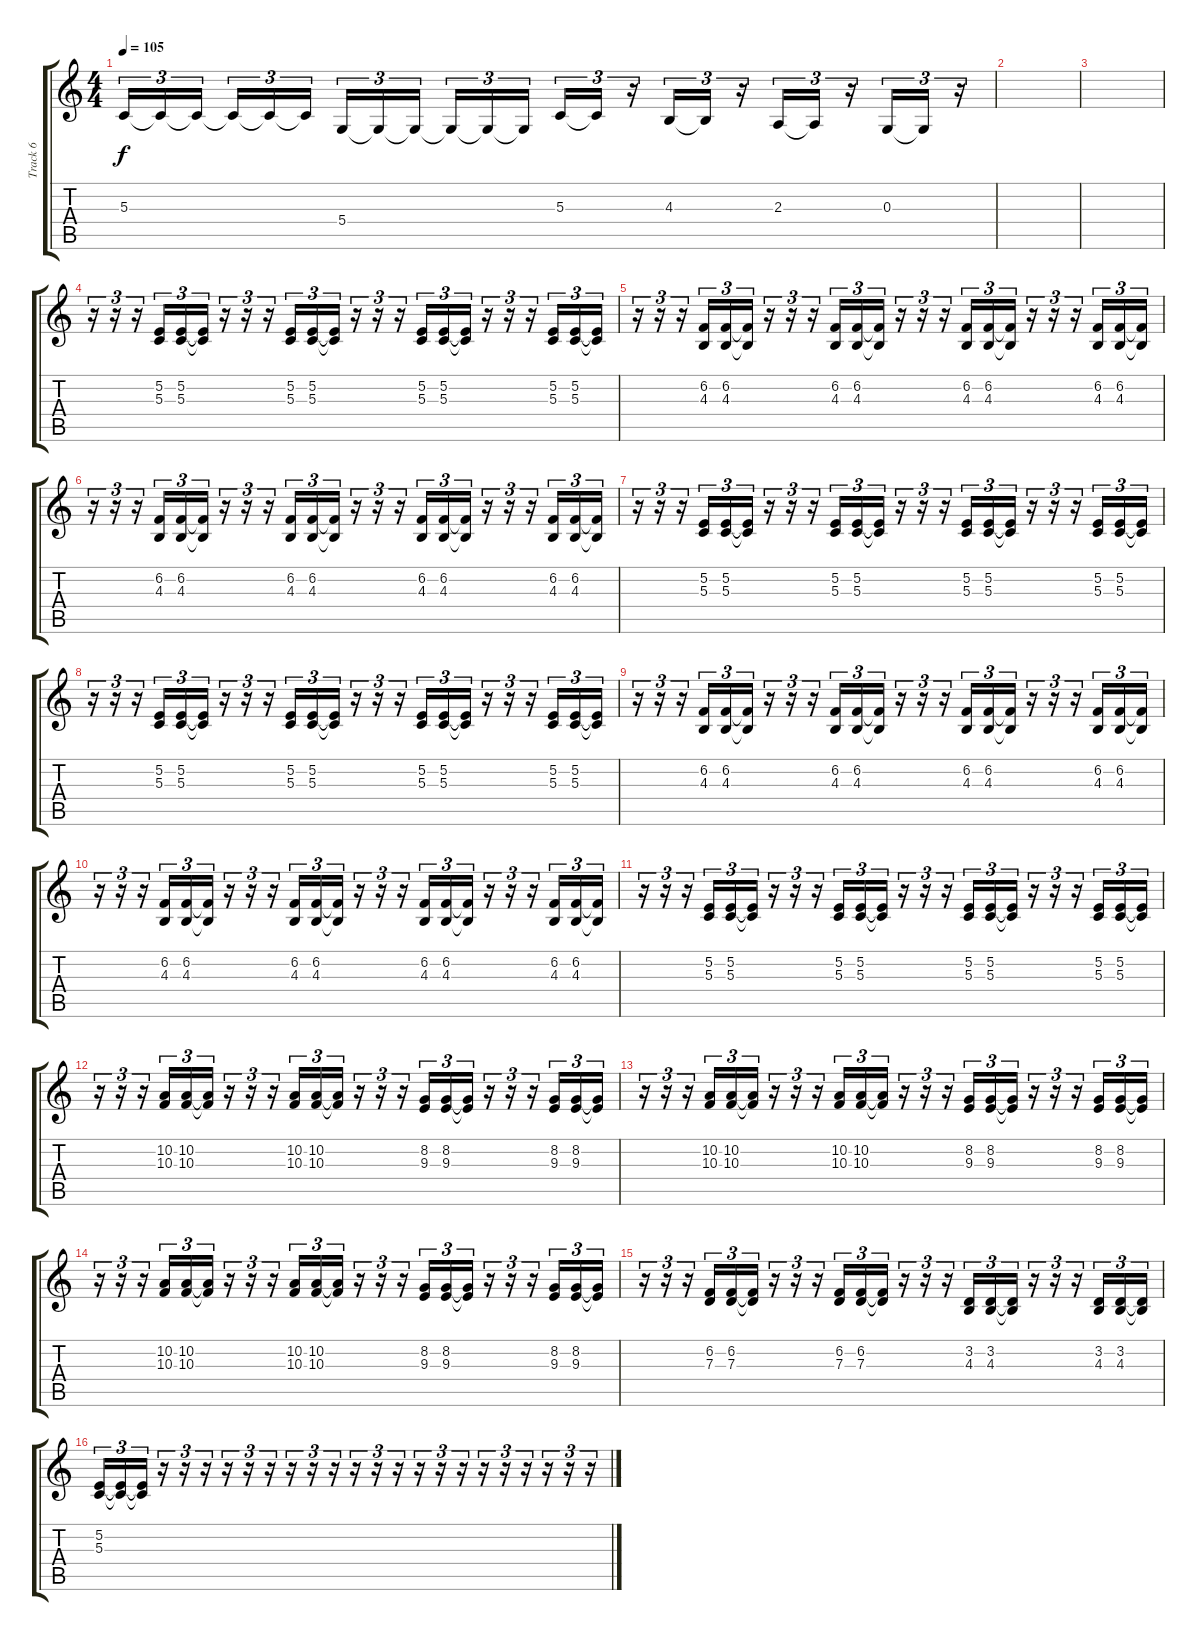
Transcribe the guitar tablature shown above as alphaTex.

\track ("Track 6" "Track 6") {instrument stringensemble1}
\staff {score tabs}
\tuning (E4 B3 G3 D3 A2 E2) {hide}
\ts (4 4)
\tempo 105
\clef g2
\ks c
5.3.16{tu (3 2) dy f} 5.3{t}.16{tu (3 2)} 5.3{t}.16{tu (3 2) beam splitsecondary} 5.3{t}.16{tu (3 2)} 5.3{t}.16{tu (3 2)} 5.3{t}.16{tu (3 2)} 5.4.16{tu (3 2)} 5.4{t}.16{tu (3 2)} 5.4{t}.16{tu (3 2) beam splitsecondary} 5.4{t}.16{tu (3 2)} 5.4{t}.16{tu (3 2)} 5.4{t}.16{tu (3 2)} 5.3.16{tu (3 2)} 5.3{t}.16{tu (3 2)} r.16{tu (3 2)} 4.3.16{tu (3 2)} 4.3{t}.16{tu (3 2)} r.16{tu (3 2)} 2.3.16{tu (3 2)} 2.3{t}.16{tu (3 2)} r.16{tu (3 2)} 0.3.16{tu (3 2)} 0.3{t}.16{tu (3 2)} r.16{tu (3 2)} |
|
|
r.16{tu (3 2)} r.16{tu (3 2)} r.16{tu (3 2)} (5.2 5.3).16{tu (3 2)} (5.2 5.3).16{tu (3 2)} (5.2{t} 5.3{t}).16{tu (3 2)} r.16{tu (3 2)} r.16{tu (3 2)} r.16{tu (3 2)} (5.2 5.3).16{tu (3 2)} (5.2 5.3).16{tu (3 2)} (5.2{t} 5.3{t}).16{tu (3 2)} r.16{tu (3 2)} r.16{tu (3 2)} r.16{tu (3 2)} (5.2 5.3).16{tu (3 2)} (5.2 5.3).16{tu (3 2)} (5.2{t} 5.3{t}).16{tu (3 2)} r.16{tu (3 2)} r.16{tu (3 2)} r.16{tu (3 2)} (5.2 5.3).16{tu (3 2)} (5.2 5.3).16{tu (3 2)} (5.2{t} 5.3{t}).16{tu (3 2)} |
r.16{tu (3 2)} r.16{tu (3 2)} r.16{tu (3 2)} (6.2 4.3).16{tu (3 2)} (6.2 4.3).16{tu (3 2)} (6.2{t} 4.3{t}).16{tu (3 2)} r.16{tu (3 2)} r.16{tu (3 2)} r.16{tu (3 2)} (6.2 4.3).16{tu (3 2)} (6.2 4.3).16{tu (3 2)} (6.2{t} 4.3{t}).16{tu (3 2)} r.16{tu (3 2)} r.16{tu (3 2)} r.16{tu (3 2)} (6.2 4.3).16{tu (3 2)} (6.2 4.3).16{tu (3 2)} (6.2{t} 4.3{t}).16{tu (3 2)} r.16{tu (3 2)} r.16{tu (3 2)} r.16{tu (3 2)} (6.2 4.3).16{tu (3 2)} (6.2 4.3).16{tu (3 2)} (6.2{t} 4.3{t}).16{tu (3 2)} |
r.16{tu (3 2)} r.16{tu (3 2)} r.16{tu (3 2)} (6.2 4.3).16{tu (3 2)} (6.2 4.3).16{tu (3 2)} (6.2{t} 4.3{t}).16{tu (3 2)} r.16{tu (3 2)} r.16{tu (3 2)} r.16{tu (3 2)} (6.2 4.3).16{tu (3 2)} (6.2 4.3).16{tu (3 2)} (6.2{t} 4.3{t}).16{tu (3 2)} r.16{tu (3 2)} r.16{tu (3 2)} r.16{tu (3 2)} (6.2 4.3).16{tu (3 2)} (6.2 4.3).16{tu (3 2)} (6.2{t} 4.3{t}).16{tu (3 2)} r.16{tu (3 2)} r.16{tu (3 2)} r.16{tu (3 2)} (6.2 4.3).16{tu (3 2)} (6.2 4.3).16{tu (3 2)} (6.2{t} 4.3{t}).16{tu (3 2)} |
r.16{tu (3 2)} r.16{tu (3 2)} r.16{tu (3 2)} (5.2 5.3).16{tu (3 2)} (5.2 5.3).16{tu (3 2)} (5.2{t} 5.3{t}).16{tu (3 2)} r.16{tu (3 2)} r.16{tu (3 2)} r.16{tu (3 2)} (5.2 5.3).16{tu (3 2)} (5.2 5.3).16{tu (3 2)} (5.2{t} 5.3{t}).16{tu (3 2)} r.16{tu (3 2)} r.16{tu (3 2)} r.16{tu (3 2)} (5.2 5.3).16{tu (3 2)} (5.2 5.3).16{tu (3 2)} (5.2{t} 5.3{t}).16{tu (3 2)} r.16{tu (3 2)} r.16{tu (3 2)} r.16{tu (3 2)} (5.2 5.3).16{tu (3 2)} (5.2 5.3).16{tu (3 2)} (5.2{t} 5.3{t}).16{tu (3 2)} |
r.16{tu (3 2)} r.16{tu (3 2)} r.16{tu (3 2)} (5.2 5.3).16{tu (3 2)} (5.2 5.3).16{tu (3 2)} (5.2{t} 5.3{t}).16{tu (3 2)} r.16{tu (3 2)} r.16{tu (3 2)} r.16{tu (3 2)} (5.2 5.3).16{tu (3 2)} (5.2 5.3).16{tu (3 2)} (5.2{t} 5.3{t}).16{tu (3 2)} r.16{tu (3 2)} r.16{tu (3 2)} r.16{tu (3 2)} (5.2 5.3).16{tu (3 2)} (5.2 5.3).16{tu (3 2)} (5.2{t} 5.3{t}).16{tu (3 2)} r.16{tu (3 2)} r.16{tu (3 2)} r.16{tu (3 2)} (5.2 5.3).16{tu (3 2)} (5.2 5.3).16{tu (3 2)} (5.2{t} 5.3{t}).16{tu (3 2)} |
r.16{tu (3 2)} r.16{tu (3 2)} r.16{tu (3 2)} (6.2 4.3).16{tu (3 2)} (6.2 4.3).16{tu (3 2)} (6.2{t} 4.3{t}).16{tu (3 2)} r.16{tu (3 2)} r.16{tu (3 2)} r.16{tu (3 2)} (6.2 4.3).16{tu (3 2)} (6.2 4.3).16{tu (3 2)} (6.2{t} 4.3{t}).16{tu (3 2)} r.16{tu (3 2)} r.16{tu (3 2)} r.16{tu (3 2)} (6.2 4.3).16{tu (3 2)} (6.2 4.3).16{tu (3 2)} (6.2{t} 4.3{t}).16{tu (3 2)} r.16{tu (3 2)} r.16{tu (3 2)} r.16{tu (3 2)} (6.2 4.3).16{tu (3 2)} (6.2 4.3).16{tu (3 2)} (6.2{t} 4.3{t}).16{tu (3 2)} |
r.16{tu (3 2)} r.16{tu (3 2)} r.16{tu (3 2)} (6.2 4.3).16{tu (3 2)} (6.2 4.3).16{tu (3 2)} (6.2{t} 4.3{t}).16{tu (3 2)} r.16{tu (3 2)} r.16{tu (3 2)} r.16{tu (3 2)} (6.2 4.3).16{tu (3 2)} (6.2 4.3).16{tu (3 2)} (6.2{t} 4.3{t}).16{tu (3 2)} r.16{tu (3 2)} r.16{tu (3 2)} r.16{tu (3 2)} (6.2 4.3).16{tu (3 2)} (6.2 4.3).16{tu (3 2)} (6.2{t} 4.3{t}).16{tu (3 2)} r.16{tu (3 2)} r.16{tu (3 2)} r.16{tu (3 2)} (6.2 4.3).16{tu (3 2)} (6.2 4.3).16{tu (3 2)} (6.2{t} 4.3{t}).16{tu (3 2)} |
r.16{tu (3 2)} r.16{tu (3 2)} r.16{tu (3 2)} (5.2 5.3).16{tu (3 2)} (5.2 5.3).16{tu (3 2)} (5.2{t} 5.3{t}).16{tu (3 2)} r.16{tu (3 2)} r.16{tu (3 2)} r.16{tu (3 2)} (5.2 5.3).16{tu (3 2)} (5.2 5.3).16{tu (3 2)} (5.2{t} 5.3{t}).16{tu (3 2)} r.16{tu (3 2)} r.16{tu (3 2)} r.16{tu (3 2)} (5.2 5.3).16{tu (3 2)} (5.2 5.3).16{tu (3 2)} (5.2{t} 5.3{t}).16{tu (3 2)} r.16{tu (3 2)} r.16{tu (3 2)} r.16{tu (3 2)} (5.2 5.3).16{tu (3 2)} (5.2 5.3).16{tu (3 2)} (5.2{t} 5.3{t}).16{tu (3 2)} |
r.16{tu (3 2)} r.16{tu (3 2)} r.16{tu (3 2)} (10.2 10.3).16{tu (3 2)} (10.2 10.3).16{tu (3 2)} (10.2{t} 10.3{t}).16{tu (3 2)} r.16{tu (3 2)} r.16{tu (3 2)} r.16{tu (3 2)} (10.2 10.3).16{tu (3 2)} (10.2 10.3).16{tu (3 2)} (10.2{t} 10.3{t}).16{tu (3 2)} r.16{tu (3 2)} r.16{tu (3 2)} r.16{tu (3 2)} (8.2 9.3).16{tu (3 2)} (8.2 9.3).16{tu (3 2)} (8.2{t} 9.3{t}).16{tu (3 2)} r.16{tu (3 2)} r.16{tu (3 2)} r.16{tu (3 2)} (8.2 9.3).16{tu (3 2)} (8.2 9.3).16{tu (3 2)} (8.2{t} 9.3{t}).16{tu (3 2)} |
r.16{tu (3 2)} r.16{tu (3 2)} r.16{tu (3 2)} (10.2 10.3).16{tu (3 2)} (10.2 10.3).16{tu (3 2)} (10.2{t} 10.3{t}).16{tu (3 2)} r.16{tu (3 2)} r.16{tu (3 2)} r.16{tu (3 2)} (10.2 10.3).16{tu (3 2)} (10.2 10.3).16{tu (3 2)} (10.2{t} 10.3{t}).16{tu (3 2)} r.16{tu (3 2)} r.16{tu (3 2)} r.16{tu (3 2)} (8.2 9.3).16{tu (3 2)} (8.2 9.3).16{tu (3 2)} (8.2{t} 9.3{t}).16{tu (3 2)} r.16{tu (3 2)} r.16{tu (3 2)} r.16{tu (3 2)} (8.2 9.3).16{tu (3 2)} (8.2 9.3).16{tu (3 2)} (8.2{t} 9.3{t}).16{tu (3 2)} |
r.16{tu (3 2)} r.16{tu (3 2)} r.16{tu (3 2)} (10.2 10.3).16{tu (3 2)} (10.2 10.3).16{tu (3 2)} (10.2{t} 10.3{t}).16{tu (3 2)} r.16{tu (3 2)} r.16{tu (3 2)} r.16{tu (3 2)} (10.2 10.3).16{tu (3 2)} (10.2 10.3).16{tu (3 2)} (10.2{t} 10.3{t}).16{tu (3 2)} r.16{tu (3 2)} r.16{tu (3 2)} r.16{tu (3 2)} (8.2 9.3).16{tu (3 2)} (8.2 9.3).16{tu (3 2)} (8.2{t} 9.3{t}).16{tu (3 2)} r.16{tu (3 2)} r.16{tu (3 2)} r.16{tu (3 2)} (8.2 9.3).16{tu (3 2)} (8.2 9.3).16{tu (3 2)} (8.2{t} 9.3{t}).16{tu (3 2)} |
r.16{tu (3 2)} r.16{tu (3 2)} r.16{tu (3 2)} (6.2 7.3).16{tu (3 2)} (6.2 7.3).16{tu (3 2)} (6.2{t} 7.3{t}).16{tu (3 2)} r.16{tu (3 2)} r.16{tu (3 2)} r.16{tu (3 2)} (6.2 7.3).16{tu (3 2)} (6.2 7.3).16{tu (3 2)} (6.2{t} 7.3{t}).16{tu (3 2)} r.16{tu (3 2)} r.16{tu (3 2)} r.16{tu (3 2)} (3.2 4.3).16{tu (3 2)} (3.2 4.3).16{tu (3 2)} (3.2{t} 4.3{t}).16{tu (3 2)} r.16{tu (3 2)} r.16{tu (3 2)} r.16{tu (3 2)} (3.2 4.3).16{tu (3 2)} (3.2 4.3).16{tu (3 2)} (3.2{t} 4.3{t}).16{tu (3 2)} |
(5.2 5.3).16{tu (3 2)} (5.2{t} 5.3{t}).16{tu (3 2)} (5.2{t} 5.3{t}).16{tu (3 2)} r.16{tu (3 2)} r.16{tu (3 2)} r.16{tu (3 2)} r.16{tu (3 2)} r.16{tu (3 2)} r.16{tu (3 2)} r.16{tu (3 2)} r.16{tu (3 2)} r.16{tu (3 2)} r.16{tu (3 2)} r.16{tu (3 2)} r.16{tu (3 2)} r.16{tu (3 2)} r.16{tu (3 2)} r.16{tu (3 2)} r.16{tu (3 2)} r.16{tu (3 2)} r.16{tu (3 2)} r.16{tu (3 2)} r.16{tu (3 2)} r.16{tu (3 2)}
